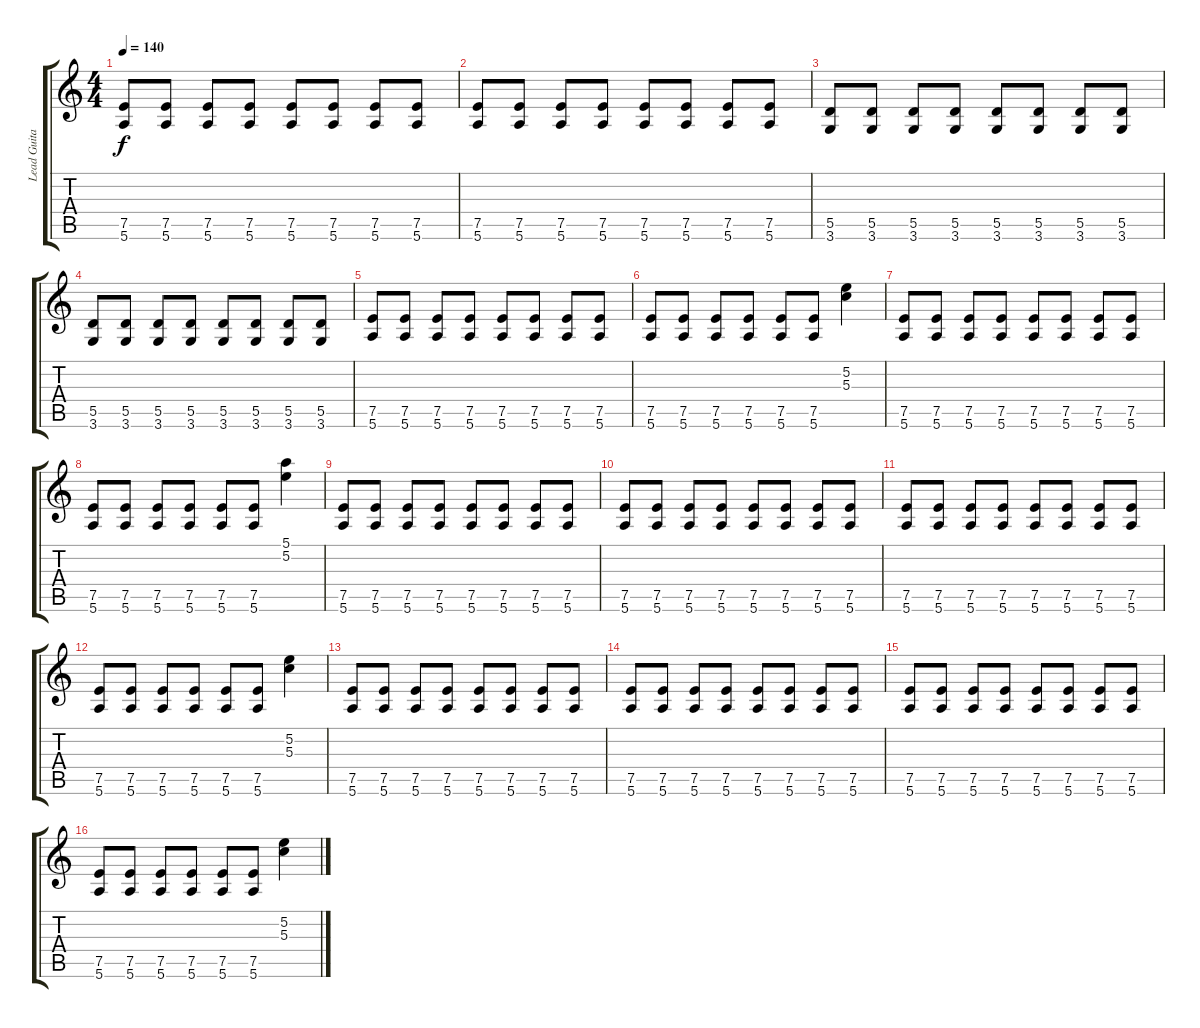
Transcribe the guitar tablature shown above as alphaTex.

\track ("Lead Guitar" "Lead Guita") {instrument distortionguitar}
\staff {score tabs}
\tuning (E4 B3 G3 D3 A2 E2) {hide}
\ts (4 4)
\tempo 140
\clef g2
\ks c
(7.5 5.6).8{dy f} (7.5 5.6).8 (7.5 5.6).8 (7.5 5.6).8 (7.5 5.6).8 (7.5 5.6).8 (7.5 5.6).8 (7.5 5.6).8 |
(7.5 5.6).8 (7.5 5.6).8 (7.5 5.6).8 (7.5 5.6).8 (7.5 5.6).8 (7.5 5.6).8 (7.5 5.6).8 (7.5 5.6).8 |
(5.5 3.6).8 (5.5 3.6).8 (5.5 3.6).8 (5.5 3.6).8 (5.5 3.6).8 (5.5 3.6).8 (5.5 3.6).8 (5.5 3.6).8 |
(5.5 3.6).8 (5.5 3.6).8 (5.5 3.6).8 (5.5 3.6).8 (5.5 3.6).8 (5.5 3.6).8 (5.5 3.6).8 (5.5 3.6).8 |
(7.5 5.6).8 (7.5 5.6).8 (7.5 5.6).8 (7.5 5.6).8 (7.5 5.6).8 (7.5 5.6).8 (7.5 5.6).8 (7.5 5.6).8 |
(7.5 5.6).8 (7.5 5.6).8 (7.5 5.6).8 (7.5 5.6).8 (7.5 5.6).8 (7.5 5.6).8 (5.2 5.3).4 |
(7.5 5.6).8 (7.5 5.6).8 (7.5 5.6).8 (7.5 5.6).8 (7.5 5.6).8 (7.5 5.6).8 (7.5 5.6).8 (7.5 5.6).8 |
(7.5 5.6).8 (7.5 5.6).8 (7.5 5.6).8 (7.5 5.6).8 (7.5 5.6).8 (7.5 5.6).8 (5.1 5.2).4 |
(7.5 5.6).8 (7.5 5.6).8 (7.5 5.6).8 (7.5 5.6).8 (7.5 5.6).8 (7.5 5.6).8 (7.5 5.6).8 (7.5 5.6).8 |
(7.5 5.6).8 (7.5 5.6).8 (7.5 5.6).8 (7.5 5.6).8 (7.5 5.6).8 (7.5 5.6).8 (7.5 5.6).8 (7.5 5.6).8 |
(7.5 5.6).8 (7.5 5.6).8 (7.5 5.6).8 (7.5 5.6).8 (7.5 5.6).8 (7.5 5.6).8 (7.5 5.6).8 (7.5 5.6).8 |
(7.5 5.6).8 (7.5 5.6).8 (7.5 5.6).8 (7.5 5.6).8 (7.5 5.6).8 (7.5 5.6).8 (5.2 5.3).4 |
(7.5 5.6).8 (7.5 5.6).8 (7.5 5.6).8 (7.5 5.6).8 (7.5 5.6).8 (7.5 5.6).8 (7.5 5.6).8 (7.5 5.6).8 |
(7.5 5.6).8 (7.5 5.6).8 (7.5 5.6).8 (7.5 5.6).8 (7.5 5.6).8 (7.5 5.6).8 (7.5 5.6).8 (7.5 5.6).8 |
(7.5 5.6).8 (7.5 5.6).8 (7.5 5.6).8 (7.5 5.6).8 (7.5 5.6).8 (7.5 5.6).8 (7.5 5.6).8 (7.5 5.6).8 |
(7.5 5.6).8 (7.5 5.6).8 (7.5 5.6).8 (7.5 5.6).8 (7.5 5.6).8 (7.5 5.6).8 (5.2 5.3).4
